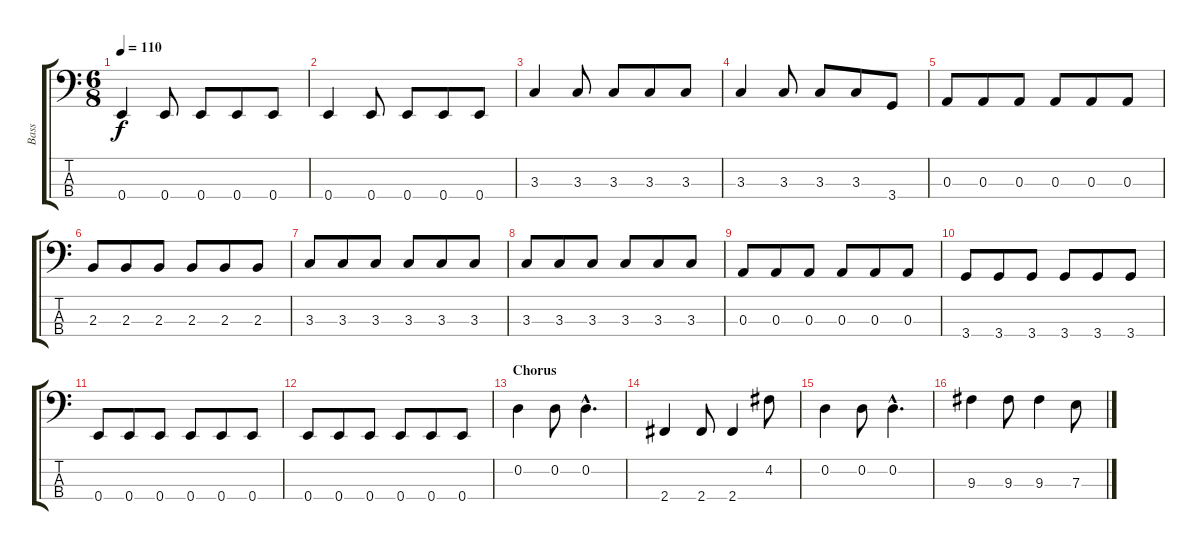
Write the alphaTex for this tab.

\track ("Bass" "Bass") {instrument electricbasspick}
\staff {score tabs}
\tuning (G2 D2 A1 E1) {hide}
\ts (6 8)
\tempo 110
\clef f4
\ks c
0.4.4{dy f} 0.4.8 0.4.8 0.4.8 0.4.8 |
0.4.4 0.4.8 0.4.8 0.4.8 0.4.8 |
3.3.4 3.3.8 3.3.8 3.3.8 3.3.8 |
3.3.4 3.3.8 3.3.8 3.3.8 3.4.8 |
0.3.8 0.3.8 0.3.8 0.3.8 0.3.8 0.3.8 |
2.3.8 2.3.8 2.3.8 2.3.8 2.3.8 2.3.8 |
3.3.8 3.3.8 3.3.8 3.3.8 3.3.8 3.3.8 |
3.3.8 3.3.8 3.3.8 3.3.8 3.3.8 3.3.8 |
0.3.8 0.3.8 0.3.8 0.3.8 0.3.8 0.3.8 |
3.4.8 3.4.8 3.4.8 3.4.8 3.4.8 3.4.8 |
0.4.8 0.4.8 0.4.8 0.4.8 0.4.8 0.4.8 |
0.4.8 0.4.8 0.4.8 0.4.8 0.4.8 0.4.8 |
\section ("" "Chorus")
0.2.4 0.2.8 0.2{hac}.4{d} |
2.4.4 2.4.8 2.4.4 4.2.8 |
0.2.4 0.2.8 0.2{hac}.4{d} |
9.3.4 9.3.8 9.3.4 7.3.8
